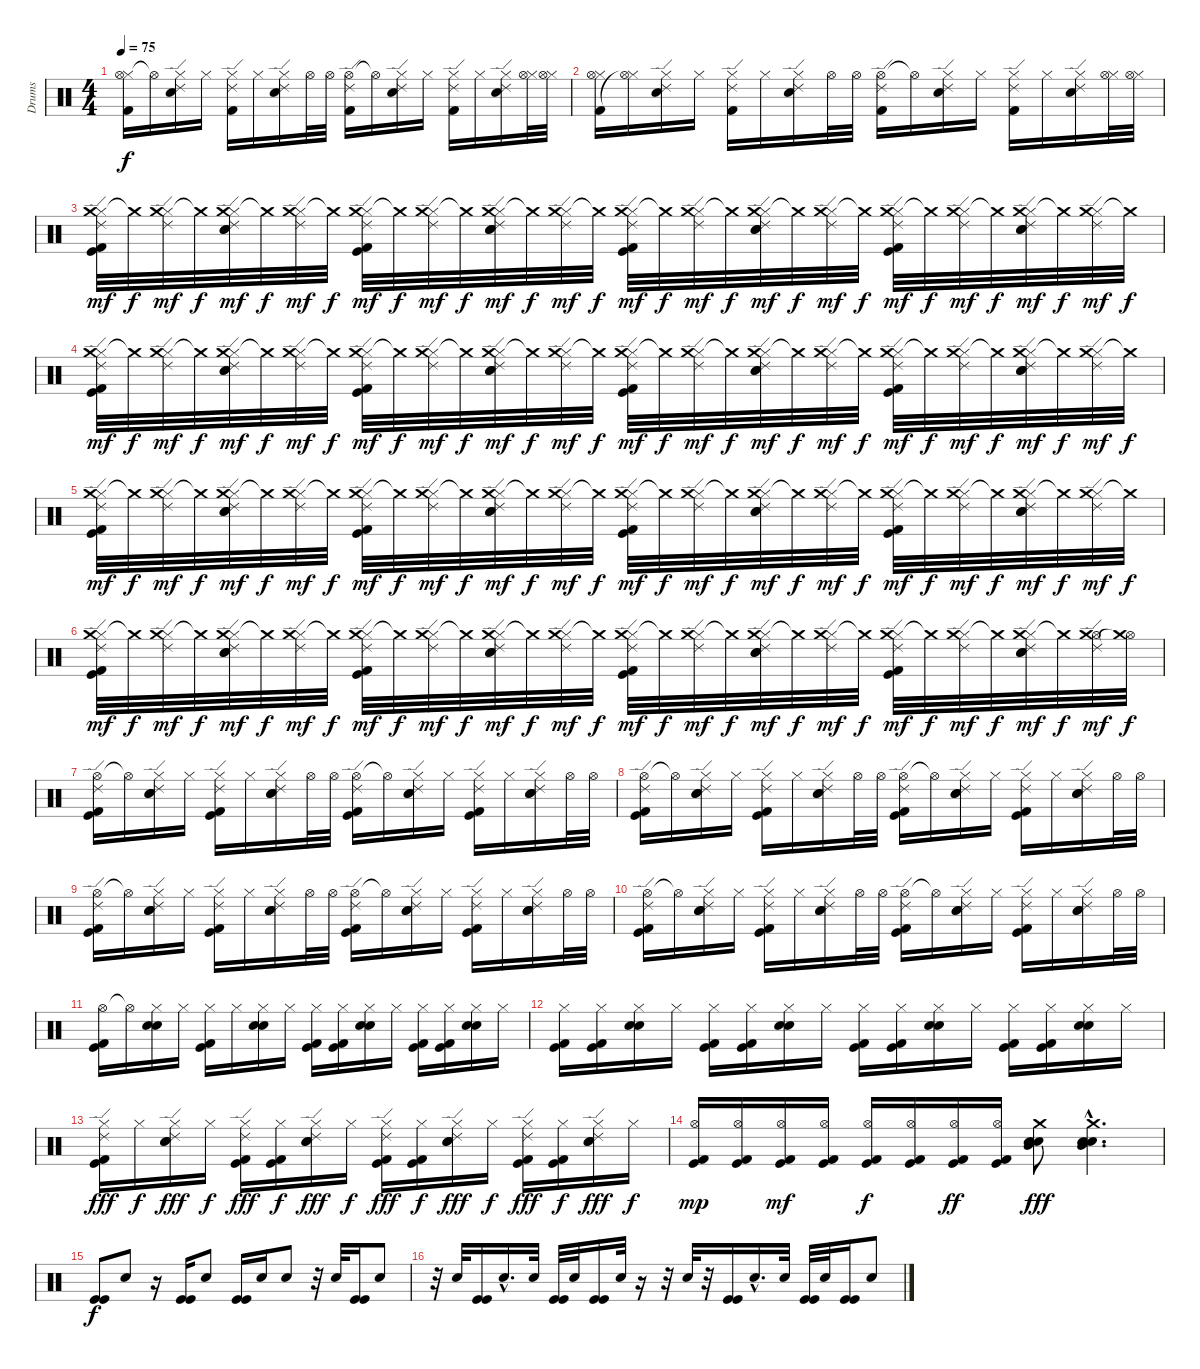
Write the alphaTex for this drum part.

\track ("Drums" "Drums") {instrument percussion}
\staff {score}
\articulation defaults
\ts (4 4)
\tempo 75
\clef neutral
\ks c
("Hi-Hat (closed)" "Kick (hit) 2" "Hi-Hat (open)").16{dy f} "Hi-Hat (open)"{t}.16 ("Hi-Hat (closed)" "Snare (hit) 2" "Ride (edge) 2").16 "Hi-Hat (closed)".16 ("Hi-Hat (closed)" "Kick (hit) 2" "Ride (edge) 2").16 "Hi-Hat (closed)".16 ("Hi-Hat (closed)" "Snare (hit) 2" "Ride (edge) 2").16 "Hi-Hat (open)".32 "Hi-Hat (open)".32 ("Hi-Hat (open)" "Kick (hit) 2" "Ride (edge) 2").16 "Hi-Hat (open)"{t}.16 ("Hi-Hat (closed)" "Snare (hit) 2" "Ride (edge) 2").16 "Hi-Hat (closed)".16 ("Hi-Hat (closed)" "Kick (hit) 2" "Ride (edge) 2").16 "Hi-Hat (closed)".16 ("Hi-Hat (closed)" "Snare (hit) 2" "Ride (edge) 2").16 ("Hi-Hat (closed)" "Hi-Hat (open)").32 ("Hi-Hat (closed)" "Hi-Hat (open)").32 |
("Hi-Hat (closed)" "Kick (hit) 2" "Hi-Hat (open)").16 ("Hi-Hat (closed)" "Hi-Hat (open)"{t}).16 ("Hi-Hat (closed)" "Snare (hit) 2" "Ride (edge) 2").16 "Hi-Hat (closed)".16 ("Hi-Hat (closed)" "Kick (hit) 2" "Ride (edge) 2").16 "Hi-Hat (closed)".16 ("Hi-Hat (closed)" "Snare (hit) 2" "Ride (edge) 2").16 "Hi-Hat (open)".32 "Hi-Hat (open)".32 ("Hi-Hat (open)" "Kick (hit) 2" "Ride (edge) 2").16 "Hi-Hat (open)"{t}.16 ("Hi-Hat (closed)" "Snare (hit) 2" "Ride (edge) 2").16 "Hi-Hat (closed)".16 ("Hi-Hat (closed)" "Kick (hit) 2" "Ride (edge) 2").16 "Hi-Hat (closed)".16 ("Hi-Hat (closed)" "Snare (hit) 2" "Ride (edge) 2").16 ("Hi-Hat (closed)" "Hi-Hat (open)").32 ("Hi-Hat (closed)" "Hi-Hat (open)").32 |
("Hi-Hat (closed)" "Ride (edge) 2" "Kick (hit) 2" "Kick (hit)" "Crash medium (hit)").32{dy mf} "Crash medium (hit)"{t}.32{dy f} ("Hi-Hat (closed)" "Ride (edge) 2" "Crash medium (hit)").32{dy mf} "Crash medium (hit)"{t}.32{dy f} ("Hi-Hat (closed)" "Ride (edge) 2" "Electric Snare (hit)" "Snare (hit) 2" "Crash medium (hit)").32{dy mf} "Crash medium (hit)"{t}.32{dy f} ("Hi-Hat (closed)" "Ride (edge) 2" "Crash medium (hit)").32{dy mf} "Crash medium (hit)"{t}.32{dy f} ("Hi-Hat (closed)" "Ride (edge) 2" "Kick (hit) 2" "Kick (hit)" "Crash medium (hit)").32{dy mf} "Crash medium (hit)"{t}.32{dy f} ("Hi-Hat (closed)" "Ride (edge) 2" "Crash medium (hit)").32{dy mf} "Crash medium (hit)"{t}.32{dy f} ("Hi-Hat (closed)" "Ride (edge) 2" "Electric Snare (hit)" "Snare (hit) 2" "Crash medium (hit)").32{dy mf} "Crash medium (hit)"{t}.32{dy f} ("Hi-Hat (closed)" "Ride (edge) 2" "Crash medium (hit)").32{dy mf} "Crash medium (hit)"{t}.32{dy f} ("Hi-Hat (closed)" "Ride (edge) 2" "Kick (hit) 2" "Kick (hit)" "Crash medium (hit)").32{dy mf} "Crash medium (hit)"{t}.32{dy f} ("Hi-Hat (closed)" "Ride (edge) 2" "Crash medium (hit)").32{dy mf} "Crash medium (hit)"{t}.32{dy f} ("Hi-Hat (closed)" "Ride (edge) 2" "Electric Snare (hit)" "Snare (hit) 2" "Crash medium (hit)").32{dy mf} "Crash medium (hit)"{t}.32{dy f} ("Hi-Hat (closed)" "Ride (edge) 2" "Crash medium (hit)").32{dy mf} "Crash medium (hit)"{t}.32{dy f} ("Hi-Hat (closed)" "Ride (edge) 2" "Kick (hit) 2" "Kick (hit)" "Crash medium (hit)").32{dy mf} "Crash medium (hit)"{t}.32{dy f} ("Hi-Hat (closed)" "Ride (edge) 2" "Crash medium (hit)").32{dy mf} "Crash medium (hit)"{t}.32{dy f} ("Hi-Hat (closed)" "Ride (edge) 2" "Electric Snare (hit)" "Snare (hit) 2" "Crash medium (hit)").32{dy mf} "Crash medium (hit)"{t}.32{dy f} ("Hi-Hat (closed)" "Ride (edge) 2" "Crash medium (hit)").32{dy mf} "Crash medium (hit)"{t}.32{dy f} |
("Hi-Hat (closed)" "Ride (edge) 2" "Kick (hit) 2" "Kick (hit)" "Crash medium (hit)").32{dy mf} "Crash medium (hit)"{t}.32{dy f} ("Hi-Hat (closed)" "Ride (edge) 2" "Crash medium (hit)").32{dy mf} "Crash medium (hit)"{t}.32{dy f} ("Hi-Hat (closed)" "Ride (edge) 2" "Electric Snare (hit)" "Snare (hit) 2" "Crash medium (hit)").32{dy mf} "Crash medium (hit)"{t}.32{dy f} ("Hi-Hat (closed)" "Ride (edge) 2" "Crash medium (hit)").32{dy mf} "Crash medium (hit)"{t}.32{dy f} ("Hi-Hat (closed)" "Ride (edge) 2" "Kick (hit) 2" "Kick (hit)" "Crash medium (hit)").32{dy mf} "Crash medium (hit)"{t}.32{dy f} ("Hi-Hat (closed)" "Ride (edge) 2" "Crash medium (hit)").32{dy mf} "Crash medium (hit)"{t}.32{dy f} ("Hi-Hat (closed)" "Ride (edge) 2" "Electric Snare (hit)" "Snare (hit) 2" "Crash medium (hit)").32{dy mf} "Crash medium (hit)"{t}.32{dy f} ("Hi-Hat (closed)" "Ride (edge) 2" "Crash medium (hit)").32{dy mf} "Crash medium (hit)"{t}.32{dy f} ("Hi-Hat (closed)" "Ride (edge) 2" "Kick (hit) 2" "Kick (hit)" "Crash medium (hit)").32{dy mf} "Crash medium (hit)"{t}.32{dy f} ("Hi-Hat (closed)" "Ride (edge) 2" "Crash medium (hit)").32{dy mf} "Crash medium (hit)"{t}.32{dy f} ("Hi-Hat (closed)" "Ride (edge) 2" "Electric Snare (hit)" "Snare (hit) 2" "Crash medium (hit)").32{dy mf} "Crash medium (hit)"{t}.32{dy f} ("Hi-Hat (closed)" "Ride (edge) 2" "Crash medium (hit)").32{dy mf} "Crash medium (hit)"{t}.32{dy f} ("Hi-Hat (closed)" "Ride (edge) 2" "Kick (hit) 2" "Kick (hit)" "Crash medium (hit)").32{dy mf} "Crash medium (hit)"{t}.32{dy f} ("Hi-Hat (closed)" "Ride (edge) 2" "Crash medium (hit)").32{dy mf} "Crash medium (hit)"{t}.32{dy f} ("Hi-Hat (closed)" "Ride (edge) 2" "Electric Snare (hit)" "Snare (hit) 2" "Crash medium (hit)").32{dy mf} "Crash medium (hit)"{t}.32{dy f} ("Hi-Hat (closed)" "Ride (edge) 2" "Crash medium (hit)").32{dy mf} "Crash medium (hit)"{t}.32{dy f} |
("Hi-Hat (closed)" "Ride (edge) 2" "Kick (hit) 2" "Kick (hit)" "Crash medium (hit)").32{dy mf} "Crash medium (hit)"{t}.32{dy f} ("Hi-Hat (closed)" "Ride (edge) 2" "Crash medium (hit)").32{dy mf} "Crash medium (hit)"{t}.32{dy f} ("Hi-Hat (closed)" "Ride (edge) 2" "Electric Snare (hit)" "Snare (hit) 2" "Crash medium (hit)").32{dy mf} "Crash medium (hit)"{t}.32{dy f} ("Hi-Hat (closed)" "Ride (edge) 2" "Crash medium (hit)").32{dy mf} "Crash medium (hit)"{t}.32{dy f} ("Hi-Hat (closed)" "Ride (edge) 2" "Kick (hit) 2" "Kick (hit)" "Crash medium (hit)").32{dy mf} "Crash medium (hit)"{t}.32{dy f} ("Hi-Hat (closed)" "Ride (edge) 2" "Crash medium (hit)").32{dy mf} "Crash medium (hit)"{t}.32{dy f} ("Hi-Hat (closed)" "Ride (edge) 2" "Electric Snare (hit)" "Snare (hit) 2" "Crash medium (hit)").32{dy mf} "Crash medium (hit)"{t}.32{dy f} ("Hi-Hat (closed)" "Ride (edge) 2" "Crash medium (hit)").32{dy mf} "Crash medium (hit)"{t}.32{dy f} ("Hi-Hat (closed)" "Ride (edge) 2" "Kick (hit) 2" "Kick (hit)" "Crash medium (hit)").32{dy mf} "Crash medium (hit)"{t}.32{dy f} ("Hi-Hat (closed)" "Ride (edge) 2" "Crash medium (hit)").32{dy mf} "Crash medium (hit)"{t}.32{dy f} ("Hi-Hat (closed)" "Ride (edge) 2" "Electric Snare (hit)" "Snare (hit) 2" "Crash medium (hit)").32{dy mf} "Crash medium (hit)"{t}.32{dy f} ("Hi-Hat (closed)" "Ride (edge) 2" "Crash medium (hit)").32{dy mf} "Crash medium (hit)"{t}.32{dy f} ("Hi-Hat (closed)" "Ride (edge) 2" "Kick (hit) 2" "Kick (hit)" "Crash medium (hit)").32{dy mf} "Crash medium (hit)"{t}.32{dy f} ("Hi-Hat (closed)" "Ride (edge) 2" "Crash medium (hit)").32{dy mf} "Crash medium (hit)"{t}.32{dy f} ("Hi-Hat (closed)" "Ride (edge) 2" "Electric Snare (hit)" "Snare (hit) 2" "Crash medium (hit)").32{dy mf} "Crash medium (hit)"{t}.32{dy f} ("Hi-Hat (closed)" "Ride (edge) 2" "Crash medium (hit)").32{dy mf} "Crash medium (hit)"{t}.32{dy f} |
("Hi-Hat (closed)" "Ride (edge) 2" "Kick (hit) 2" "Kick (hit)" "Crash medium (hit)").32{dy mf} "Crash medium (hit)"{t}.32{dy f} ("Hi-Hat (closed)" "Ride (edge) 2" "Crash medium (hit)").32{dy mf} "Crash medium (hit)"{t}.32{dy f} ("Hi-Hat (closed)" "Ride (edge) 2" "Electric Snare (hit)" "Snare (hit) 2" "Crash medium (hit)").32{dy mf} "Crash medium (hit)"{t}.32{dy f} ("Hi-Hat (closed)" "Ride (edge) 2" "Crash medium (hit)").32{dy mf} "Crash medium (hit)"{t}.32{dy f} ("Hi-Hat (closed)" "Ride (edge) 2" "Kick (hit) 2" "Kick (hit)" "Crash medium (hit)").32{dy mf} "Crash medium (hit)"{t}.32{dy f} ("Hi-Hat (closed)" "Ride (edge) 2" "Crash medium (hit)").32{dy mf} "Crash medium (hit)"{t}.32{dy f} ("Hi-Hat (closed)" "Ride (edge) 2" "Electric Snare (hit)" "Snare (hit) 2" "Crash medium (hit)").32{dy mf} "Crash medium (hit)"{t}.32{dy f} ("Hi-Hat (closed)" "Ride (edge) 2" "Crash medium (hit)").32{dy mf} "Crash medium (hit)"{t}.32{dy f} ("Hi-Hat (closed)" "Ride (edge) 2" "Kick (hit) 2" "Kick (hit)" "Crash medium (hit)").32{dy mf} "Crash medium (hit)"{t}.32{dy f} ("Hi-Hat (closed)" "Ride (edge) 2" "Crash medium (hit)").32{dy mf} "Crash medium (hit)"{t}.32{dy f} ("Hi-Hat (closed)" "Ride (edge) 2" "Electric Snare (hit)" "Snare (hit) 2" "Crash medium (hit)").32{dy mf} "Crash medium (hit)"{t}.32{dy f} ("Hi-Hat (closed)" "Ride (edge) 2" "Crash medium (hit)").32{dy mf} "Crash medium (hit)"{t}.32{dy f} ("Hi-Hat (closed)" "Ride (edge) 2" "Kick (hit) 2" "Kick (hit)" "Crash medium (hit)").32{dy mf} "Crash medium (hit)"{t}.32{dy f} ("Hi-Hat (closed)" "Ride (edge) 2" "Crash medium (hit)").32{dy mf} "Crash medium (hit)"{t}.32{dy f} ("Hi-Hat (closed)" "Ride (edge) 2" "Electric Snare (hit)" "Snare (hit) 2" "Crash medium (hit)").32{dy mf} "Crash medium (hit)"{t}.32{dy f} ("Hi-Hat (open)" "Ride (edge) 2" "Crash medium (hit)").32{dy mf} ("Hi-Hat (open)" "Crash medium (hit)"{t}).32{dy f} |
("Hi-Hat (open)" "Kick (hit) 2" "Kick (hit)" "Ride (edge) 2").16 "Hi-Hat (open)"{t}.16 ("Hi-Hat (closed)" "Electric Snare (hit)" "Snare (hit) 2" "Ride (edge) 2").16 "Hi-Hat (closed)".16 ("Hi-Hat (closed)" "Kick (hit) 2" "Kick (hit)" "Ride (edge) 2").16 "Hi-Hat (closed)".16 ("Hi-Hat (closed)" "Electric Snare (hit)" "Snare (hit) 2" "Ride (edge) 2").16 "Hi-Hat (open)".32 "Hi-Hat (open)".32 ("Hi-Hat (open)" "Kick (hit) 2" "Kick (hit)" "Ride (edge) 2").16 "Hi-Hat (open)"{t}.16 ("Hi-Hat (closed)" "Electric Snare (hit)" "Snare (hit) 2" "Ride (edge) 2").16 "Hi-Hat (closed)".16 ("Hi-Hat (closed)" "Kick (hit) 2" "Kick (hit)" "Ride (edge) 2").16 "Hi-Hat (closed)".16 ("Hi-Hat (closed)" "Electric Snare (hit)" "Snare (hit) 2" "Ride (edge) 2").16 "Hi-Hat (open)".32 "Hi-Hat (open)".32 |
("Hi-Hat (open)" "Kick (hit) 2" "Kick (hit)" "Ride (edge) 2").16 "Hi-Hat (open)"{t}.16 ("Hi-Hat (closed)" "Electric Snare (hit)" "Snare (hit) 2" "Ride (edge) 2").16 "Hi-Hat (closed)".16 ("Hi-Hat (closed)" "Kick (hit) 2" "Kick (hit)" "Ride (edge) 2").16 "Hi-Hat (closed)".16 ("Hi-Hat (closed)" "Electric Snare (hit)" "Snare (hit) 2" "Ride (edge) 2").16 "Hi-Hat (open)".32 "Hi-Hat (open)".32 ("Hi-Hat (open)" "Kick (hit) 2" "Kick (hit)" "Ride (edge) 2").16 "Hi-Hat (open)"{t}.16 ("Hi-Hat (closed)" "Electric Snare (hit)" "Snare (hit) 2" "Ride (edge) 2").16 "Hi-Hat (closed)".16 ("Hi-Hat (closed)" "Kick (hit) 2" "Kick (hit)" "Ride (edge) 2").16 "Hi-Hat (closed)".16 ("Hi-Hat (closed)" "Electric Snare (hit)" "Snare (hit) 2" "Ride (edge) 2").16 "Hi-Hat (open)".32 "Hi-Hat (open)".32 |
("Hi-Hat (open)" "Kick (hit) 2" "Kick (hit)" "Ride (edge) 2").16 "Hi-Hat (open)"{t}.16 ("Hi-Hat (closed)" "Electric Snare (hit)" "Snare (hit) 2" "Ride (edge) 2").16 "Hi-Hat (closed)".16 ("Hi-Hat (closed)" "Kick (hit) 2" "Kick (hit)" "Ride (edge) 2").16 "Hi-Hat (closed)".16 ("Hi-Hat (closed)" "Electric Snare (hit)" "Snare (hit) 2" "Ride (edge) 2").16 "Hi-Hat (open)".32 "Hi-Hat (open)".32 ("Hi-Hat (open)" "Kick (hit) 2" "Kick (hit)" "Ride (edge) 2").16 "Hi-Hat (open)"{t}.16 ("Hi-Hat (closed)" "Electric Snare (hit)" "Snare (hit) 2" "Ride (edge) 2").16 "Hi-Hat (closed)".16 ("Hi-Hat (closed)" "Kick (hit) 2" "Kick (hit)" "Ride (edge) 2").16 "Hi-Hat (closed)".16 ("Hi-Hat (closed)" "Electric Snare (hit)" "Snare (hit) 2" "Ride (edge) 2").16 "Hi-Hat (open)".32 "Hi-Hat (open)".32 |
("Hi-Hat (open)" "Kick (hit) 2" "Kick (hit)" "Ride (edge) 2").16 "Hi-Hat (open)"{t}.16 ("Hi-Hat (closed)" "Electric Snare (hit)" "Snare (hit) 2" "Ride (edge) 2").16 "Hi-Hat (closed)".16 ("Hi-Hat (closed)" "Kick (hit) 2" "Kick (hit)" "Ride (edge) 2").16 "Hi-Hat (closed)".16 ("Hi-Hat (closed)" "Electric Snare (hit)" "Snare (hit) 2" "Ride (edge) 2").16 "Hi-Hat (open)".32 "Hi-Hat (open)".32 ("Hi-Hat (open)" "Kick (hit) 2" "Kick (hit)" "Ride (edge) 2").16 "Hi-Hat (open)"{t}.16 ("Hi-Hat (closed)" "Electric Snare (hit)" "Snare (hit) 2" "Ride (edge) 2").16 "Hi-Hat (closed)".16 ("Hi-Hat (closed)" "Kick (hit) 2" "Kick (hit)" "Ride (edge) 2").16 "Hi-Hat (closed)".16 ("Hi-Hat (closed)" "Electric Snare (hit)" "Snare (hit) 2" "Ride (edge) 2").16 "Hi-Hat (open)".32 "Hi-Hat (open)".32 |
("Hi-Hat (open)" "Kick (hit) 2" "Kick (hit)").16 "Hi-Hat (open)"{t}.16 ("Hi-Hat (closed)" "Electric Snare (hit)" "Snare (hit) 2").16 "Hi-Hat (closed)".16 ("Hi-Hat (closed)" "Kick (hit) 2" "Kick (hit)").16 "Hi-Hat (closed)".16 ("Hi-Hat (closed)" "Electric Snare (hit)" "Snare (hit) 2").16 "Hi-Hat (closed)".16 ("Hi-Hat (closed)" "Kick (hit) 2" "Kick (hit)").16 ("Hi-Hat (closed)" "Kick (hit) 2" "Kick (hit)").16 ("Hi-Hat (closed)" "Electric Snare (hit)" "Snare (hit) 2").16 "Hi-Hat (closed)".16 ("Hi-Hat (closed)" "Kick (hit) 2" "Kick (hit)").16 ("Hi-Hat (closed)" "Kick (hit) 2" "Kick (hit)").16 ("Hi-Hat (closed)" "Electric Snare (hit)" "Snare (hit) 2").16 "Hi-Hat (closed)".16 |
("Hi-Hat (closed)" "Kick (hit) 2" "Kick (hit)").16 ("Hi-Hat (closed)" "Kick (hit) 2" "Kick (hit)").16 ("Hi-Hat (closed)" "Electric Snare (hit)" "Snare (hit) 2").16 "Hi-Hat (closed)".16 ("Hi-Hat (closed)" "Kick (hit) 2" "Kick (hit)").16 ("Hi-Hat (closed)" "Kick (hit) 2" "Kick (hit)").16 ("Hi-Hat (closed)" "Electric Snare (hit)" "Snare (hit) 2").16 "Hi-Hat (closed)".16 ("Hi-Hat (closed)" "Kick (hit) 2" "Kick (hit)").16 ("Hi-Hat (closed)" "Kick (hit) 2" "Kick (hit)").16 ("Hi-Hat (closed)" "Electric Snare (hit)" "Snare (hit) 2").16 "Hi-Hat (closed)".16 ("Hi-Hat (closed)" "Kick (hit) 2" "Kick (hit)").16 ("Hi-Hat (closed)" "Kick (hit) 2" "Kick (hit)").16 ("Hi-Hat (closed)" "Electric Snare (hit)" "Snare (hit) 2").16 "Hi-Hat (closed)".16 |
("Hi-Hat (closed)" "Kick (hit) 2" "Kick (hit)" "Ride (edge) 2").16{dy fff} "Hi-Hat (closed)".16{dy f} ("Hi-Hat (closed)" "Electric Snare (hit)" "Snare (hit) 2" "Ride (edge) 2").16{dy fff} "Hi-Hat (closed)".16{dy f} ("Hi-Hat (closed)" "Kick (hit) 2" "Kick (hit)" "Ride (edge) 2").16{dy fff} ("Hi-Hat (closed)" "Kick (hit) 2" "Kick (hit)").16{dy f} ("Hi-Hat (closed)" "Electric Snare (hit)" "Snare (hit) 2" "Ride (edge) 2").16{dy fff} "Hi-Hat (closed)".16{dy f} ("Hi-Hat (closed)" "Kick (hit) 2" "Kick (hit)" "Ride (edge) 2").16{dy fff} ("Hi-Hat (closed)" "Kick (hit) 2" "Kick (hit)").16{dy f} ("Hi-Hat (closed)" "Electric Snare (hit)" "Snare (hit) 2" "Ride (edge) 2").16{dy fff} "Hi-Hat (closed)".16{dy f} ("Hi-Hat (closed)" "Kick (hit) 2" "Kick (hit)" "Ride (edge) 2").16{dy fff} ("Hi-Hat (closed)" "Kick (hit) 2" "Kick (hit)").16{dy f} ("Hi-Hat (closed)" "Electric Snare (hit)" "Snare (hit) 2" "Ride (edge) 2").16{dy fff} "Hi-Hat (closed)".16{dy f} |
("Hi-Hat (open)" "Kick (hit)" "Kick (hit) 2").16{dy mp} ("Hi-Hat (open)" "Kick (hit)" "Kick (hit) 2").16 ("Hi-Hat (open)" "Kick (hit)" "Kick (hit) 2").16{dy mf} ("Hi-Hat (open)" "Kick (hit)" "Kick (hit) 2").16 ("Hi-Hat (open)" "Kick (hit)" "Kick (hit) 2").16{dy f} ("Hi-Hat (open)" "Kick (hit)" "Kick (hit) 2").16 ("Hi-Hat (open)" "Kick (hit)" "Kick (hit) 2").16{dy ff} ("Hi-Hat (open)" "Kick (hit)" "Kick (hit) 2").16 ("Crash medium (hit)" "Electric Snare (hit)" "Snare (hit) 2" "Mid Tom (hit)").8{dy fff} ("Crash medium (hit)"{hac} "Electric Snare (hit)"{hac} "Snare (hit) 2"{hac} "Mid Tom (hit)"{hac}).4{d} |
("Kick (hit)" "Kick (hit)").8{dy f volume 10} "Electric Snare (hit)".8 r.16 ("Kick (hit)" "Kick (hit)").16 "Electric Snare (hit)".8 ("Kick (hit)" "Kick (hit)").16 "Electric Snare (hit)".16 "Electric Snare (hit)".8 r.32 "Electric Snare (hit)".32 ("Kick (hit)" "Kick (hit)").16 "Electric Snare (hit)".8 |
r.32 "Electric Snare (hit)".32 ("Kick (hit)" "Kick (hit)").16 "Electric Snare (hit)"{hac}.16{d} "Electric Snare (hit)".32 ("Kick (hit)" "Kick (hit)").32 "Electric Snare (hit)".32 ("Kick (hit)" "Kick (hit)").16 "Electric Snare (hit)".32 r.16 r.32 "Electric Snare (hit)".32 r.32 ("Kick (hit)" "Kick (hit)").16 "Electric Snare (hit)"{hac}.16{d} "Electric Snare (hit)".32 ("Kick (hit)" "Kick (hit)").32 "Electric Snare (hit)".32 ("Kick (hit)" "Kick (hit)").16 "Electric Snare (hit)".8
